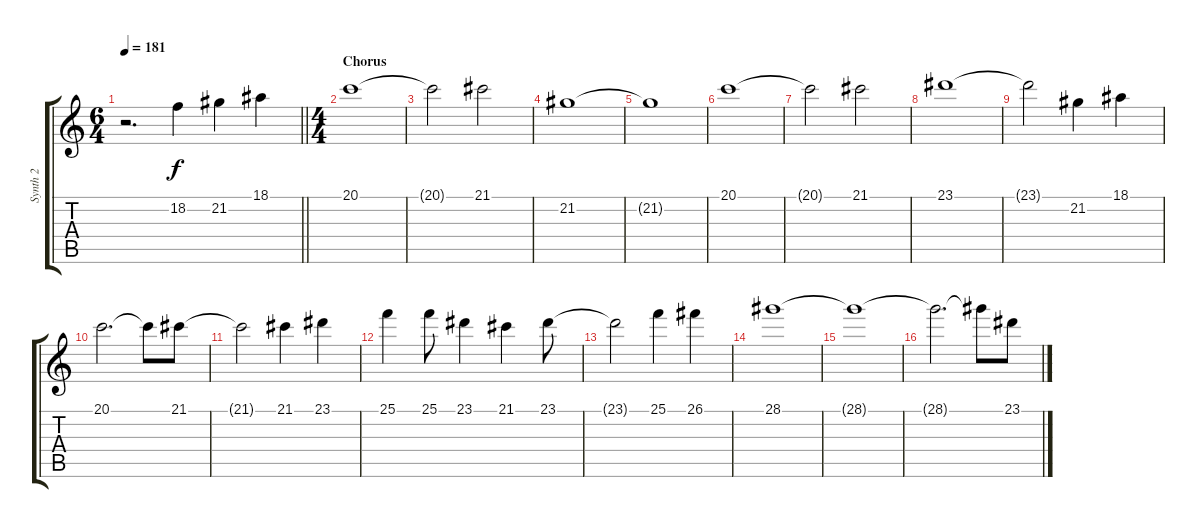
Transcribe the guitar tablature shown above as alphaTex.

\track ("Synth 2" "Synth 2") {instrument stringensemble1}
\staff {score tabs}
\tuning (E4 B3 G3 D3 A2 E2) {hide}
\ts (6 4)
\tempo 181
\clef g2
\barLineRight lightlight
\ks c
r.2{d dy f} 18.2.4 21.2.4 18.1.4 |
\ts (4 4)
\section ("" "Chorus")
20.1.1 |
20.1{t}.2 21.1.2 |
21.2.1 |
21.2{t}.1 |
20.1.1 |
20.1{t}.2 21.1.2 |
23.1.1 |
23.1{t}.2 21.2.4 18.1.4 |
20.1.2{d} 20.1{t}.8 21.1.8 |
21.1{t}.2 21.1.4 23.1.4 |
25.1.4 25.1.8 23.1.4 21.1.4 23.1.8 |
23.1{t}.2 25.1.4 26.1.4 |
28.1.1 |
28.1{t}.1 |
28.1{t}.2{d} 28.1{t}.8 23.1.8
